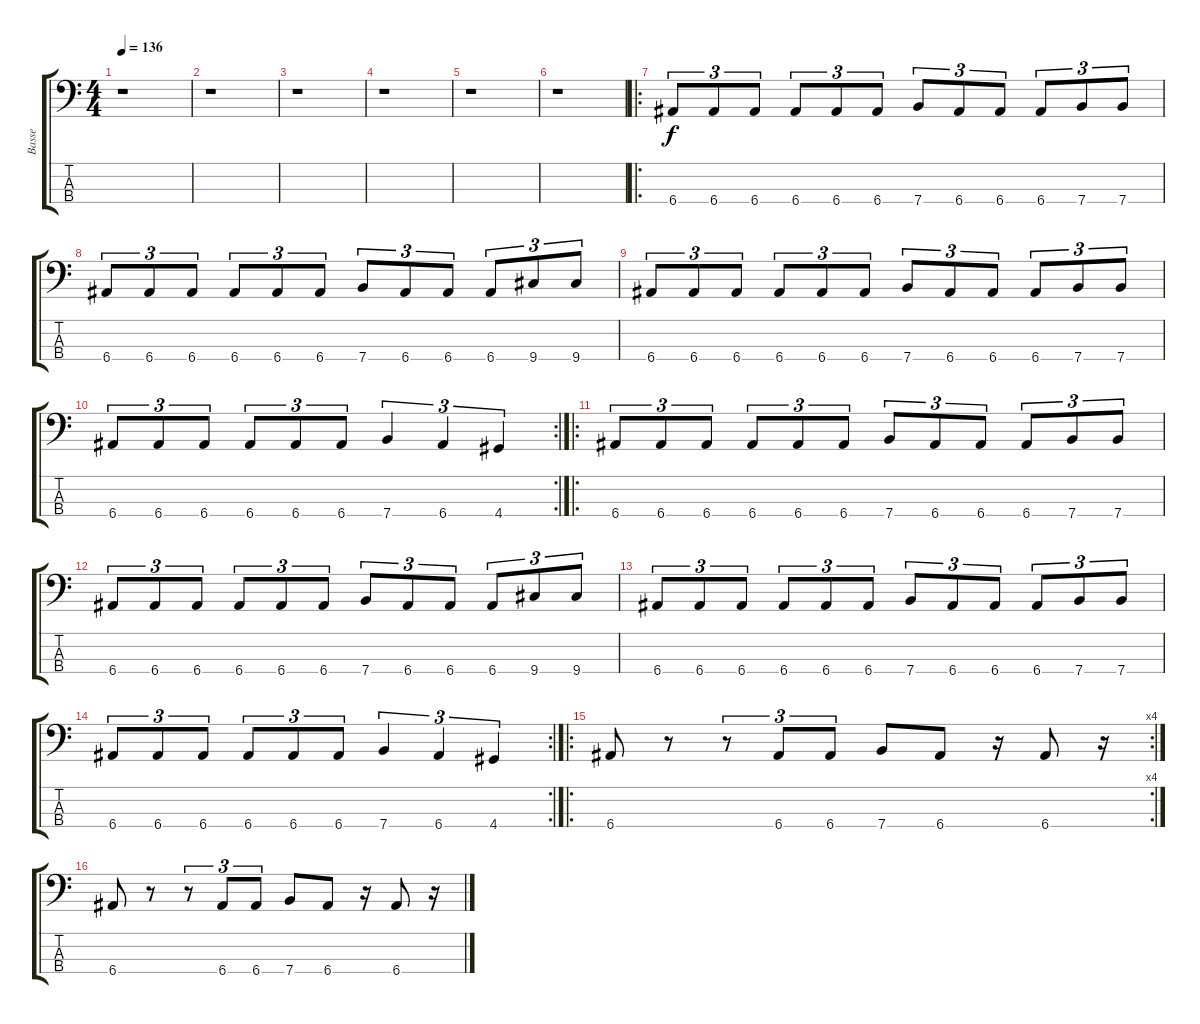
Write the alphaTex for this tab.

\track ("Basse" "Basse") {instrument electricbasspick}
\staff {score tabs}
\tuning (G2 D2 A1 E1) {hide}
\ts (4 4)
\tempo 136
\clef f4
\ks c
r.1{dy f instrument electricbasspick} |
r.1 |
r.1 |
r.1 |
r.1 |
r.1 |
\ro
6.4.8{tu (3 2)} 6.4.8{tu (3 2)} 6.4.8{tu (3 2)} 6.4.8{tu (3 2)} 6.4.8{tu (3 2)} 6.4.8{tu (3 2)} 7.4.8{tu (3 2)} 6.4.8{tu (3 2)} 6.4.8{tu (3 2)} 6.4.8{tu (3 2)} 7.4.8{tu (3 2)} 7.4.8{tu (3 2)} |
6.4.8{tu (3 2)} 6.4.8{tu (3 2)} 6.4.8{tu (3 2)} 6.4.8{tu (3 2)} 6.4.8{tu (3 2)} 6.4.8{tu (3 2)} 7.4.8{tu (3 2)} 6.4.8{tu (3 2)} 6.4.8{tu (3 2)} 6.4.8{tu (3 2)} 9.4.8{tu (3 2)} 9.4.8{tu (3 2)} |
6.4.8{tu (3 2)} 6.4.8{tu (3 2)} 6.4.8{tu (3 2)} 6.4.8{tu (3 2)} 6.4.8{tu (3 2)} 6.4.8{tu (3 2)} 7.4.8{tu (3 2)} 6.4.8{tu (3 2)} 6.4.8{tu (3 2)} 6.4.8{tu (3 2)} 7.4.8{tu (3 2)} 7.4.8{tu (3 2)} |
\rc 2
6.4.8{tu (3 2)} 6.4.8{tu (3 2)} 6.4.8{tu (3 2)} 6.4.8{tu (3 2)} 6.4.8{tu (3 2)} 6.4.8{tu (3 2)} 7.4.4{tu (3 2)} 6.4.4{tu (3 2)} 4.4.4{tu (3 2)} |
\ro
6.4.8{tu (3 2)} 6.4.8{tu (3 2)} 6.4.8{tu (3 2)} 6.4.8{tu (3 2)} 6.4.8{tu (3 2)} 6.4.8{tu (3 2)} 7.4.8{tu (3 2)} 6.4.8{tu (3 2)} 6.4.8{tu (3 2)} 6.4.8{tu (3 2)} 7.4.8{tu (3 2)} 7.4.8{tu (3 2)} |
6.4.8{tu (3 2)} 6.4.8{tu (3 2)} 6.4.8{tu (3 2)} 6.4.8{tu (3 2)} 6.4.8{tu (3 2)} 6.4.8{tu (3 2)} 7.4.8{tu (3 2)} 6.4.8{tu (3 2)} 6.4.8{tu (3 2)} 6.4.8{tu (3 2)} 9.4.8{tu (3 2)} 9.4.8{tu (3 2)} |
6.4.8{tu (3 2)} 6.4.8{tu (3 2)} 6.4.8{tu (3 2)} 6.4.8{tu (3 2)} 6.4.8{tu (3 2)} 6.4.8{tu (3 2)} 7.4.8{tu (3 2)} 6.4.8{tu (3 2)} 6.4.8{tu (3 2)} 6.4.8{tu (3 2)} 7.4.8{tu (3 2)} 7.4.8{tu (3 2)} |
\rc 2
6.4.8{tu (3 2)} 6.4.8{tu (3 2)} 6.4.8{tu (3 2)} 6.4.8{tu (3 2)} 6.4.8{tu (3 2)} 6.4.8{tu (3 2)} 7.4.4{tu (3 2)} 6.4.4{tu (3 2)} 4.4.4{tu (3 2)} |
\ro
\rc 4
6.4.8 r.8 r.8{tu (3 2)} 6.4.8{tu (3 2)} 6.4.8{tu (3 2)} 7.4.8 6.4.8 r.16 6.4.8 r.16 |
6.4.8 r.8 r.8{tu (3 2)} 6.4.8{tu (3 2)} 6.4.8{tu (3 2)} 7.4.8 6.4.8 r.16 6.4.8 r.16
